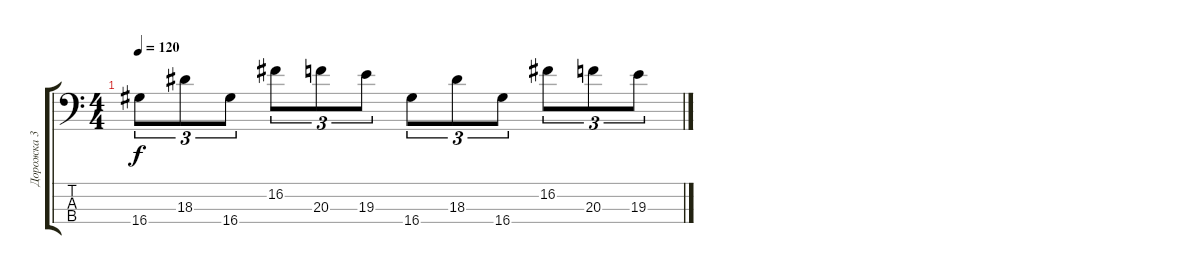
\track ("Дорожка 3" "Дорожка 3") {instrument electricbassfinger}
\staff {score tabs}
\tuning (G2 D2 A1 E1) {hide}
\ts (4 4)
\tempo 120
\clef f4
\ks c
16.4.8{tu (3 2) dy f} 18.3.8{tu (3 2)} 16.4.8{tu (3 2)} 16.2.8{tu (3 2)} 20.3.8{tu (3 2)} 19.3.8{tu (3 2)} 16.4.8{tu (3 2)} 18.3.8{tu (3 2)} 16.4.8{tu (3 2)} 16.2.8{tu (3 2)} 20.3.8{tu (3 2)} 19.3.8{tu (3 2)}
